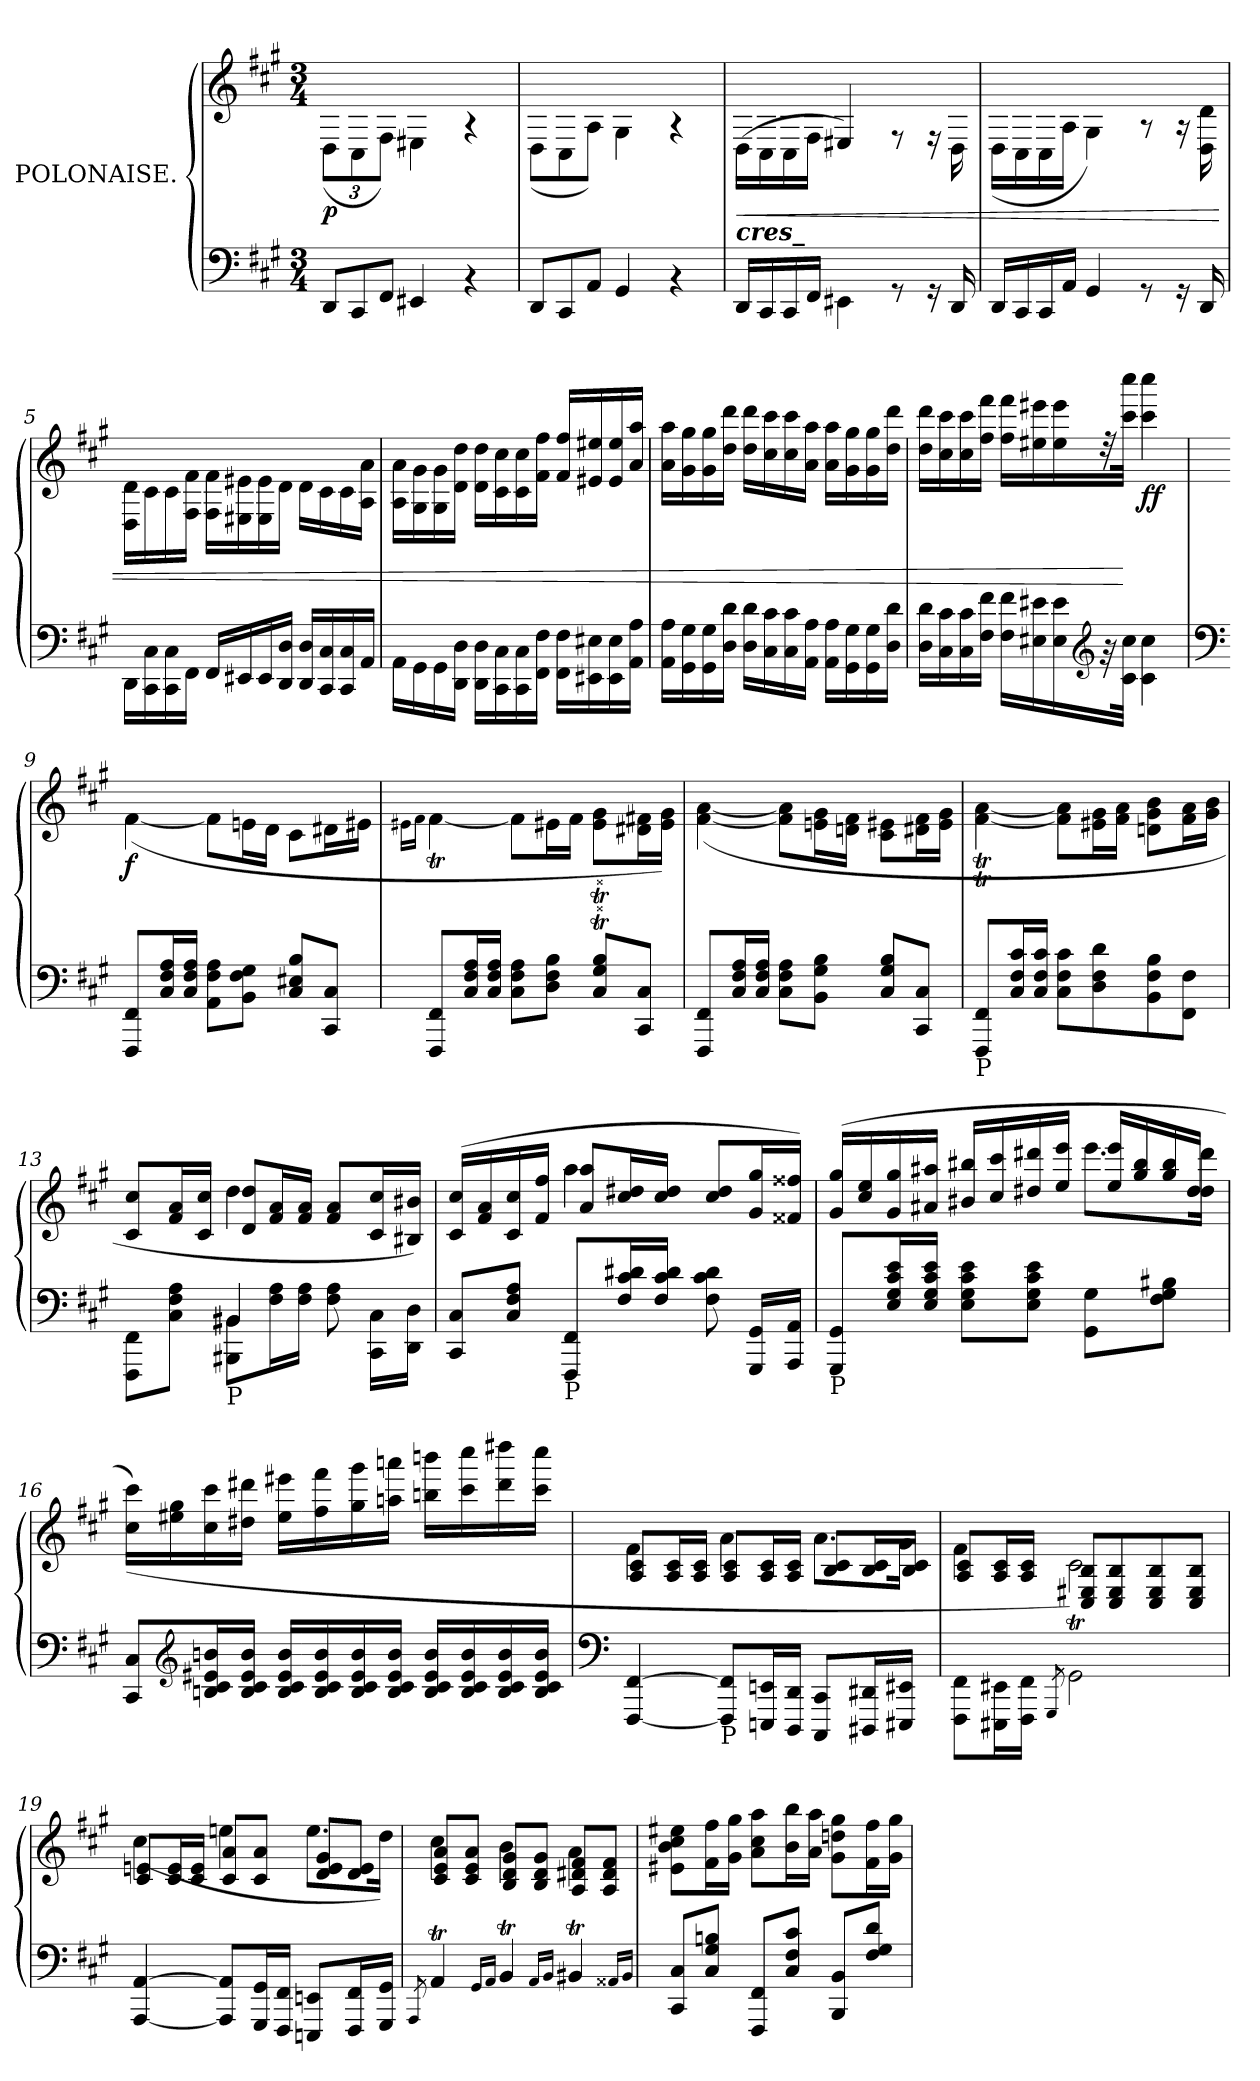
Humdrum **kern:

**kern	**kern	**dynam
*part1	*part1	*part1
*staff2	*staff1	*staff1/2
*I"POLONAISE.	*	*
*clefF4	*clefG2	*
*k[f#c#g#]	*k[f#c#g#]	*
*f#:	*f#:	*
*M3/4	*M3/4	*
=1	=1	=1
*	*^	*
*Xtuplet	*	*Xbrackettup	*
!	!	!	!LO:DY:b
12DD/L	2.ryy	(>12D\L	p
12CC#/	.	12C#\	.
12FF#/J	.	12F#\J)	.
4EE#X/	.	4E#X\	.
4rBB	.	4rA	.
=2	=2	=2	=2
*	*	*Xtuplet	*
12DD/L	2.ryy	(>12D\L	.
12CC#/	.	12C#\	.
12AA/J	.	12A\J)	.
4GG#/	.	4G#\	.
4rBB	.	4rA	.
=3	=3	=3	=3
!	!LO:TX:b:Bi:t=cres_	!	!
!	!	!	!LO:HP:b
16DD/LL	2.ryy	(>16D\LL	<
16CC#/	.	16C#\	.
16CC#/	.	16C#\	.
16FF#/JJ	.	16F#\JJ	.
4EE#X\	.	4E#X/)	.
8rGG	.	8rF	.
16rGG	.	16rF	.
16DD/	.	16D\	.
=4	=4	=4	=4
16DD/LL	2.ryy	(>16D\LL	.
16CC#/	.	16C#\	.
16CC#/	.	16C#\	.
16AA/JJ	.	16A\JJ	.
4GG#/	.	4G#\)	.
8rGG	.	8rA	.
16rGG	.	16rA	.
16DD/	.	16D\ 16d\	.
!!LO:LB:g=z	!!
=5	=5	=5	=5
16DD\LL	2.ryy	16D\ 16d\LL	.
16CC#\ 16C#\	.	16c#\	.
16CC#\ 16C#\	.	16c#\	.
16FF#\JJ	.	16F#\ 16f#\JJ	.
16FF#/LL	.	16F#\ 16f#\LL	.
16EE#X/	.	16E#X\ 16e#X\	.
16EE#/	.	16E#\ 16e#\	.
16DD/ 16D/JJ	.	16d\JJ	.
16DD/ 16D/LL	.	16d\LL	.
16CC#/ 16C#/	.	16c#\	.
16CC#/ 16C#/	.	16c#\	.
16AA/JJ	.	16A\ 16a\JJ	.
=6	=6	=6	=6
16AA\LL	2.ryy	16A\ 16a\LL	.
16GG#\	.	16G#\ 16g#\	.
16GG#\	.	16G#\ 16g#\	.
16DD\ 16D\JJ	.	16d\ 16dd\JJ	.
16DD\ 16D\LL	.	16d\ 16dd\LL	.
16CC#\ 16C#\	.	16c#\ 16cc#\	.
16CC#\ 16C#\	.	16c#\ 16cc#\	.
16FF#\ 16F#\JJ	.	16f#\ 16ff#\JJ	.
16FF#\ 16F#\LL	.	16f#/ 16ff#/LL	.
16EE#X\ 16E#X\	.	16e#X/ 16ee#X/	.
16EE#\ 16E#\	.	16e#/ 16ee#/	.
16AA\ 16A\JJ	.	16a/ 16aa/JJ	.
!!LO:LB:g=z	!!
=7	=7	=7	=7
16AA\ 16A\LL	2.ryy	16a\ 16aa\LL	.
16GG#\ 16G#\	.	16g#\ 16gg#\	.
16GG#\ 16G#\	.	16g#\ 16gg#\	.
16D\ 16d\JJ	.	16dd\ 16ddd\JJ	.
16D\ 16d\LL	.	16dd\ 16ddd\LL	.
16C#\ 16c#\	.	16cc#\ 16ccc#\	.
16C#\ 16c#\	.	16cc#\ 16ccc#\	.
16AA\ 16A\JJ	.	16a\ 16aa\JJ	.
16AA\ 16A\LL	.	16a\ 16aa\LL	.
16GG#\ 16G#\	.	16g#\ 16gg#\	.
16GG#\ 16G#\	.	16g#\ 16gg#\	.
16D\ 16d\JJ	.	16dd\ 16ddd\JJ	.
=8	=8	=8	=8
16D\ 16d\LL	2.ryy	16dd\ 16ddd\LL	.
16C#\ 16c#\	.	16cc#\ 16ccc#\	.
16C#\ 16c#\	.	16cc#\ 16ccc#\	.
16F#\ 16f#\JJ	.	16ff#\ 16fff#\JJ	.
16F#\ 16f#\LL	.	16ff#\ 16fff#\LL	.
16E#X\ 16e#X\	.	16ee#X\ 16eee#X\	.
16E#\ 16e#\	.	16ee#\ 16eee#\	.
*clefG2	*	*	*
32rg	.	32rdd	.
32c#\ 32cc#\JJk	.	32ccc#\ 32cccc#\JJk	[
!	!	!	!LO:DY:b
4c#\ 4cc#\	.	4ccc#\ 4cccc#\	ff
=9	=9	=9	=9
*clefF4	*	*	*
!	!	!	!LO:DY:b
8FFF#/ 8FF#/L	2.ryy	(<[4f#\	f
16C#/ 16F#/ 16A/L	.	.	.
16C#/ 16F#/ 16A/JJ	.	.	.
8AA\ 8F#\ 8A\L	.	8f#\L]	.
8BB\ 8F#\ 8G#\J	.	16en\L	.
.	.	16d\JJ	.
8C#/ 8E#X/ 8B/L	.	8c#\L	.
8CC#/ 8C#/J	.	16d#X\L	.
.	.	16e#X\JJ	.
!!LO:LB:g=z	!!
=10	=10	=10	=10
.	.	16qe#X\LL	.
.	.	16qf#\JJ	.
8FFF#/ 8FF#/L	2.ryy	[4f#T\	.
16C#/ 16F#/ 16A/L	.	.	.
16C#/ 16F#/ 16A/JJ	.	.	.
8C#\ 8F#\ 8A\L	.	8f#\L]	.
8D\ 8F#\ 8B\J	.	16e#\L	.
.	.	16f#\JJ	.
8C#/ 8G#/ 8B/L	.	8e#\T 8g#\TL	.
8CC#/ 8C#/J	.	16d#X\ 16f#\L	.
.	.	16e#\ 16g#\JJ)	.
=11	=11	=11	=11
8FFF#/ 8FF#/L	2.ryy	(<[4f#\ [4a\	.
16C#/ 16F#/ 16A/L	.	.	.
16C#/ 16F#/ 16A/JJ	.	.	.
8C#\ 8F#\ 8A\L	.	8f#\] 8a\]L	.
8BB\ 8G#\ 8B\J	.	16en\ 16g#\L	.
.	.	16dn\ 16f#\JJ	.
8C#/ 8G#/ 8B/L	.	8c#\ 8e#X\L	.
8CC#/ 8C#/J	.	16d#X\ 16f#\L	.
.	.	16e#\ 16g#\JJ	.
=12	=12	=12	=12
!LO:TX:b:t=P	!	!	!
8FFF#/ 8FF#/L	2.ryy	[4f#\T [4a\T	.
16C#/ 16F#/ 16c#/L	.	.	.
16C#/ 16F#/ 16c#/JJ	.	.	.
8C#\ 8F#\ 8c#\L	.	8f#\] 8a\]L	.
8D\ 8F#\ 8d\	.	16e#X\ 16g#\L	.
.	.	16f#\ 16a\JJ	.
8BB\ 8F#\ 8B\	.	8dn\ 8g#\ 8b\L	.
8FF#\ 8F#\J	.	16f#\ 16a\L	.
.	.	16g#\ 16b\JJ	.
=13	=13	=13	=13
*^	*	*^	*
4ryy	8FFF#\ 8FF#\L	2.ryy	4ryy	8c#/ 8cc#/L	.
.	8C#\ 8F#\ 8A\J	.	.	16f#/ 16a/L	.
.	.	.	.	16c#/ 16cc#/JJ	.
!LO:TX:b:t=P	!	!	!	!	!
4BB#X/	8BBB#X\ 8BB#\L	.	4dd\	8d/ 8dd/L	.
.	16F#\ 16A\L	.	.	16f#/ 16a/L	.
.	16F#\ 16A\JJ	.	.	16f#/ 16a/JJ	.
8ryy	8F#\ 8A\	.	8ryy	8f#/ 8a/L	.
8ryy	16CC#\ 16C#\LL	.	8ryy	16c#/ 16cc#/L	.
.	16DD\ 16D\JJ	.	.	16B#X/ 16b#X/JJ)	.
*v	*v	*	*	*	*
!!LO:PB:g=z	!!	!!
=14	=14	=14	=14	=14
8CC#/ 8C#/L	2.ryy	4ryy	(>16c#/ 16cc#/LL	.
.	.	.	16f#/ 16a/	.
8C#/ 8F#/ 8A/J	.	.	16c#/ 16cc#/	.
.	.	.	16f#/ 16ff#/JJ	.
!LO:TX:b:t=P	!	!	!	!
8FFF#/ 8FF#/L	.	4aa\	8a/ 8aa/L	.
16F#/ 16c#/ 16d#X/L	.	.	16cc#/ 16dd#X/L	.
16F#/ 16c#/ 16d#/JJ	.	.	16cc#/ 16dd#/JJ	.
8F#\ 8c#\ 8d#\	.	8ryy	8cc#/ 8dd#/L	.
16GGG#/ 16GG#/LL	.	8ryy	16g#/ 16gg#/L	.
16AAA/ 16AA/JJ	.	.	16f##X/ 16ff##X/JJ)	.
=15	=15	=15	=15	=15
!LO:TX:b:t=P	!	!	!	!
8GGG#/ 8GG#/L	2.ryy	2ryy	(>16g#/ 16gg#/LL	.
.	.	.	16cc#/ 16ee/	.
16E/ 16G#/ 16c#/ 16e/L	.	.	16g#/ 16gg#/	.
16E/ 16G#/ 16c#/ 16e/JJ	.	.	16a#X/ 16aa#X/JJ	.
8E\ 8G#\ 8c#\ 8e\L	.	.	16b#X/ 16bb#X/LL	.
.	.	.	16cc#/ 16ccc#/	.
8E\ 8G#\ 8c#\ 8e\J	.	.	16dd#X/ 16ddd#X/	.
.	.	.	16ee/ 16eee/JJ	.
8GG#\ 8G#\L	.	8.eee\L	16ee/ 16eee/LL	.
.	.	.	16gg#/ 16bb#/	.
8F#\ 8G#\ 8B#X\J	.	.	16gg#/ 16bb#/	.
.	.	16dd#\ 16ddd#\Jk	16dd#/JJ	.
!!LO:LB:g=z	!!	!!
=16	=16	=16	=16	=16
8CC#/ 8C#/L	2.ryy	(>16cc#\ 16ccc#\LL)	32ryy	.
.	.	.	32ryy	.
.	.	16ee#X\ 16gg#\	16ryy	.
*clefG2	*	*	*	*
16Bn/ 16c#/ 16e#X/ 16bn/L	.	16cc#\ 16ccc#\	8ryy	.
16B/ 16c#/ 16e#/ 16b/JJ	.	16dd#X\ 16ddd#X\JJ	.	.
16B/ 16c#/ 16e#/ 16b/LL	.	16ee#\ 16eee#X\LL	4ryy	.
16B/ 16c#/ 16e#/ 16b/	.	16ff#\ 16fff#\	.	.
16B/ 16c#/ 16e#/ 16b/	.	16gg#\ 16ggg#\	.	.
16B/ 16c#/ 16e#/ 16b/JJ	.	16aan\ 16aaan\JJ	.	.
16B/ 16c#/ 16e#/ 16b/LL	.	16bbn\ 16bbbn\LL	4ryy	.
16B/ 16c#/ 16e#/ 16b/	.	16ccc#\ 16cccc#\	.	.
16B/ 16c#/ 16e#/ 16b/	.	16ddd#\ 16dddd#X\	.	.
16B/ 16c#/ 16e#/ 16b/JJ	.	16ccc#\ 16cccc#\JJ	.	.
=17	=17	=17	=17	=17
*clefF4	*	*	*	*
[4FFF#/ [4FF#/	2.ryy	4f#\	8A/ 8c#/L	.
.	.	.	16A/ 16c#/L	.
.	.	.	16A/ 16c#/JJ	.
!LO:TX:b:t=P	!	!	!	!
8FFF#/] 8FF#/]L	.	4a\	8A/ 8c#/L	.
16EEEn/ 16EEn/L	.	.	16A/ 16c#/L	.
16DDD/ 16DD/JJ	.	.	16A/ 16c#/JJ	.
8CCC#/ 8CC#/L	.	8.a\L	8B/ 8c#/L	.
16DDD#X/ 16DD#X/L	.	.	16B/ 16c#/L	.
16EEE#X/ 16EE#X/JJ	.	16g#\Jk	16B/ 16c#/JJ	.
!!LO:LB:g=z	!!	!!
=18	=18	=18	=18	=18
8FFF#\ 8FF#\L	2.ryy	4f#\	8A/ 8c#/L	.
16EEE#X\ 16EE#X\L	.	.	16A/ 16c#/L	.
16FFF#\ 16FF#\JJ	.	.	16A/ 16c#/JJ	.
8qGGG#/	.	.	.	.
2GG#t\	.	2c#\)	8C#/ 8E#X/ 8B/L	.
.	.	.	8C#/ 8E#/ 8B/	.
.	.	.	8C#/ 8E#/ 8B/	.
.	.	.	8C#/ 8E#/ 8B/J	.
=19	=19	=19	=19	=19
[4AAA/ [4AA/	2.ryy	(>4cc#\	8c#/ 8en/L	.
.	.	.	16c#/ 16e/L	.
.	.	.	16c#/ 16e/JJ	.
8AAA/] 8AA/]L	.	4een\	8c#/ 8a/L	.
16GGG#/ 16GG#/L	.	.	8c#/ 8a/J	.
16FFF#/ 16FF#/JJ	.	.	.	.
8EEEn/ 8EEn/L	.	8.ee\L	8d/ 8e/ 8g#/L	.
16FFF#/ 16FF#/L	.	.	8d/ 8e/J	.
16GGG#/ 16GG#/JJ	.	16dd\Jk)	.	.
=20	=20	=20	=20	=20
8qAAA/	.	.	.	.
4AAT/	2.ryy	4cc#\	8c#/ 8e/ 8a/L	.
.	.	.	8c#/ 8e/ 8a/J	.
16qGG#/LL	.	.	.	.
16qAA/JJ	.	.	.	.
4BBT/	.	4b\	8B/ 8d/ 8g#/L	.
.	.	.	8B/ 8d/ 8g#/J	.
16qAA/LL	.	.	.	.
16qBB/JJ	.	.	.	.
4BB#Xt/	.	4a\	8A/ 8d#X/ 8f#/L	.
.	.	.	8A/ 8d#/ 8f#/J	.
*	*v	*v	*v	*
16qAA##X/LL	.	.
16qBB#/JJ	.	.
!!LO:LB:g=z
=21	=21	=21
*	*^	*
8CC#/ 8C#/L	2.ryy	8e#X\ 8b\ 8cc#\ 8ee#X\L	.
8C#/ 8G#/ 8Bn/J	.	16f#\ 16ff#\L	.
.	.	16g#\ 16gg#\JJ	.
8FFF#/ 8FF#/L	.	8a\ 8cc#\ 8aa\L	.
8C#/ 8F#/ 8c#/J	.	16b\ 16bb\L	.
.	.	16a\ 16aa\JJ	.
8BBB/ 8BB/L	.	8g#\ 8ddn\ 8gg#\L	.
8F#/ 8G#/ 8d/J	.	16f#\ 16ff#\L	.
.	.	16g#\ 16gg#\JJ	.
*	*v	*v	*
=	=	=
*-	*-	*-
